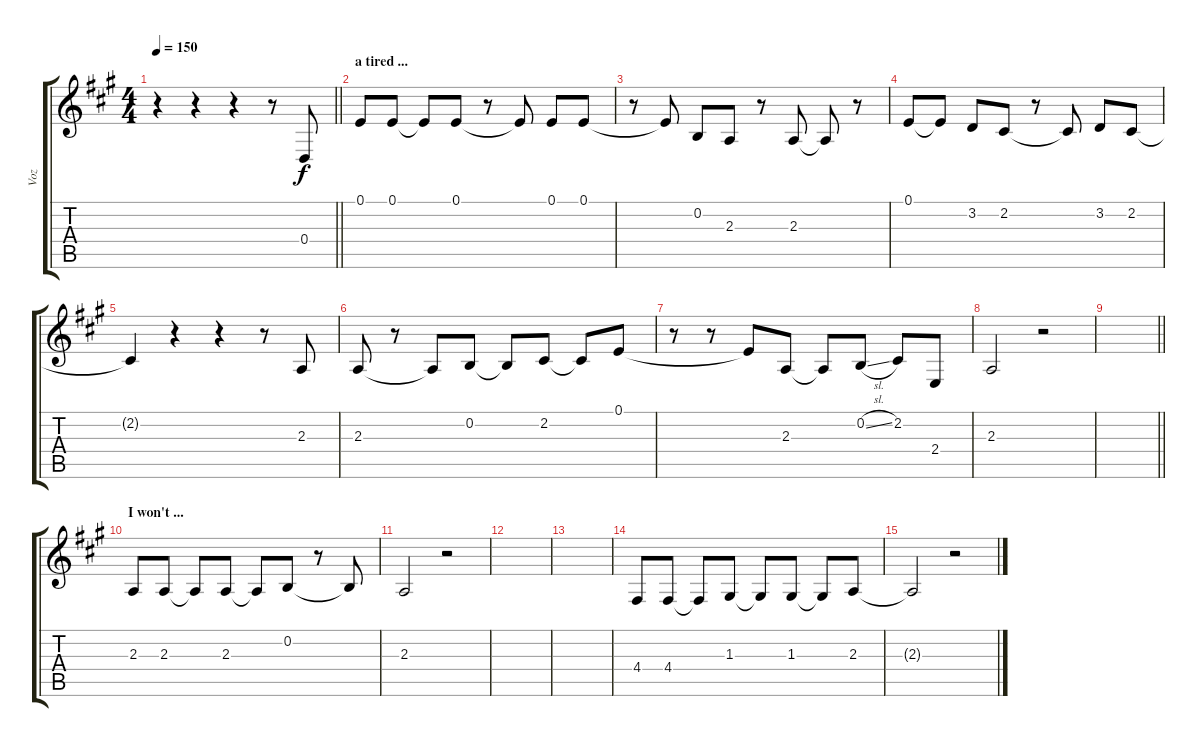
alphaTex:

\track ("Voz" "Voz") {instrument flute}
\staff {score tabs}
\tuning (E4 B3 G3 D3 A2 E2) {hide}
\ts (4 4)
\tempo 150
\clef g2
\barLineRight lightlight
\ks a
r.4{dy f} r.4 r.4 r.8 0.4.8 |
\section ("" "a tired ...")
0.1.8 0.1.8 0.1{t}.8 0.1.8 r.8 0.1{t}.8 0.1.8 0.1.8 |
r.8 0.1{t}.8 0.2.8 2.3.8 r.8 2.3.8 2.3{t}.8 r.8 |
0.1.8 0.1{t}.8 3.2.8 2.2.8 r.8 2.2{t}.8 3.2.8 2.2.8 |
2.2{t}.4 r.4 r.4 r.8 2.3.8 |
2.3.8 r.8 2.3{t}.8 0.2.8 0.2{t}.8 2.2.8 2.2{t}.8 0.1.8 |
r.8 r.8 0.1{t}.8 2.3.8 2.3{t}.8 0.2{sl}.8 2.2.8 2.4.8 |
2.3.2 r.2 |
\barLineRight lightlight
|
\section ("" "I won't ...")
2.3.8 2.3.8 2.3{t}.8 2.3.8 2.3{t}.8 0.2.8 r.8 0.2{t}.8 |
2.3.2 r.2 |
|
|
4.4.8 4.4.8 4.4{t}.8 1.3.8 1.3{t}.8 1.3.8 1.3{t}.8 2.3.8 |
2.3{t}.2 r.2
